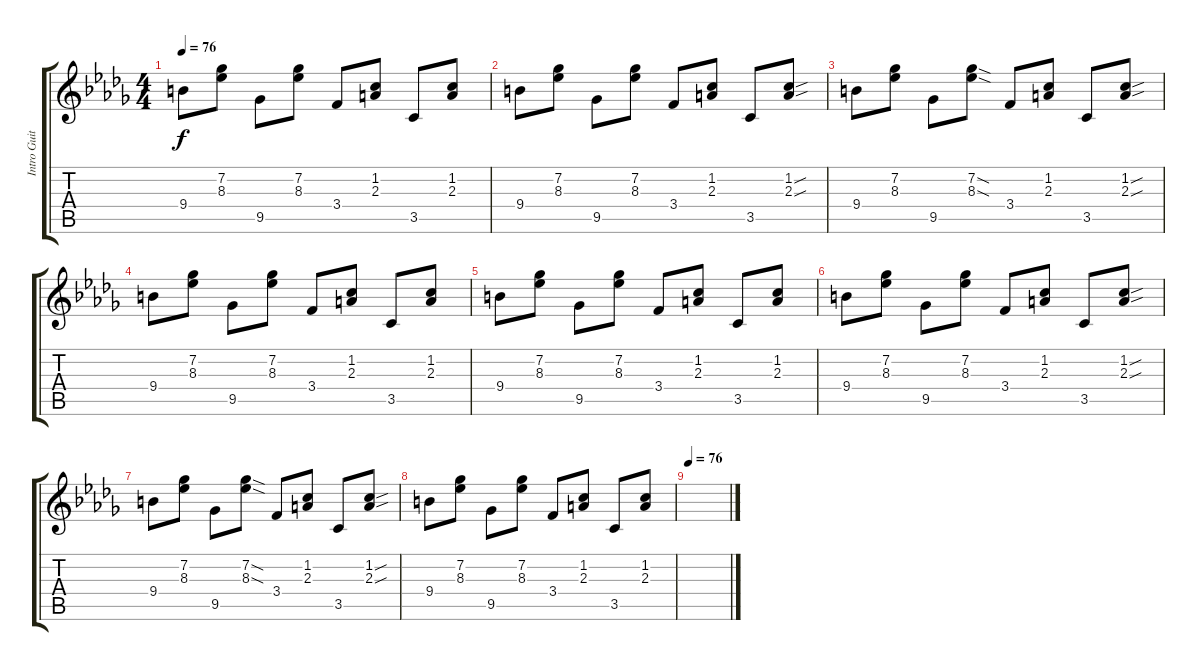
\track ("Intro Guitar 1" "Intro Guit") {instrument acousticguitarsteel}
\staff {score tabs}
\tuning (E4 B3 G3 D3 A2 E2) {hide}
\ts (4 4)
\tempo 76
\tempo 116
\tempo 76
\clef g2
\ks db
9.4.8{dy f instrument acousticguitarsteel} (7.2 8.3).8 9.5.8 (7.2 8.3).8 3.4.8 (1.2 2.3).8 3.5.8 (1.2 2.3).8 |
9.4.8 (7.2 8.3).8 9.5.8 (7.2 8.3).8 3.4.8 (1.2 2.3).8 3.5.8 (1.2{sou} 2.3{sou}).8 |
9.4.8 (7.2 8.3).8 9.5.8 (7.2{sod} 8.3{sod}).8 3.4.8 (1.2 2.3).8 3.5.8 (1.2{sou} 2.3{sou}).8 |
9.4.8 (7.2 8.3).8 9.5.8 (7.2 8.3).8 3.4.8 (1.2 2.3).8 3.5.8 (1.2 2.3).8 |
9.4.8 (7.2 8.3).8 9.5.8 (7.2 8.3).8 3.4.8 (1.2 2.3).8 3.5.8 (1.2 2.3).8 |
9.4.8 (7.2 8.3).8 9.5.8 (7.2 8.3).8 3.4.8 (1.2 2.3).8 3.5.8 (1.2{sou} 2.3{sou}).8 |
9.4.8 (7.2 8.3).8 9.5.8 (7.2{sod} 8.3{sod}).8 3.4.8 (1.2 2.3).8 3.5.8 (1.2{sou} 2.3{sou}).8 |
9.4.8 (7.2 8.3).8 9.5.8 (7.2 8.3).8 3.4.8 (1.2 2.3).8 3.5.8 (1.2 2.3).8 |
\tempo 76
